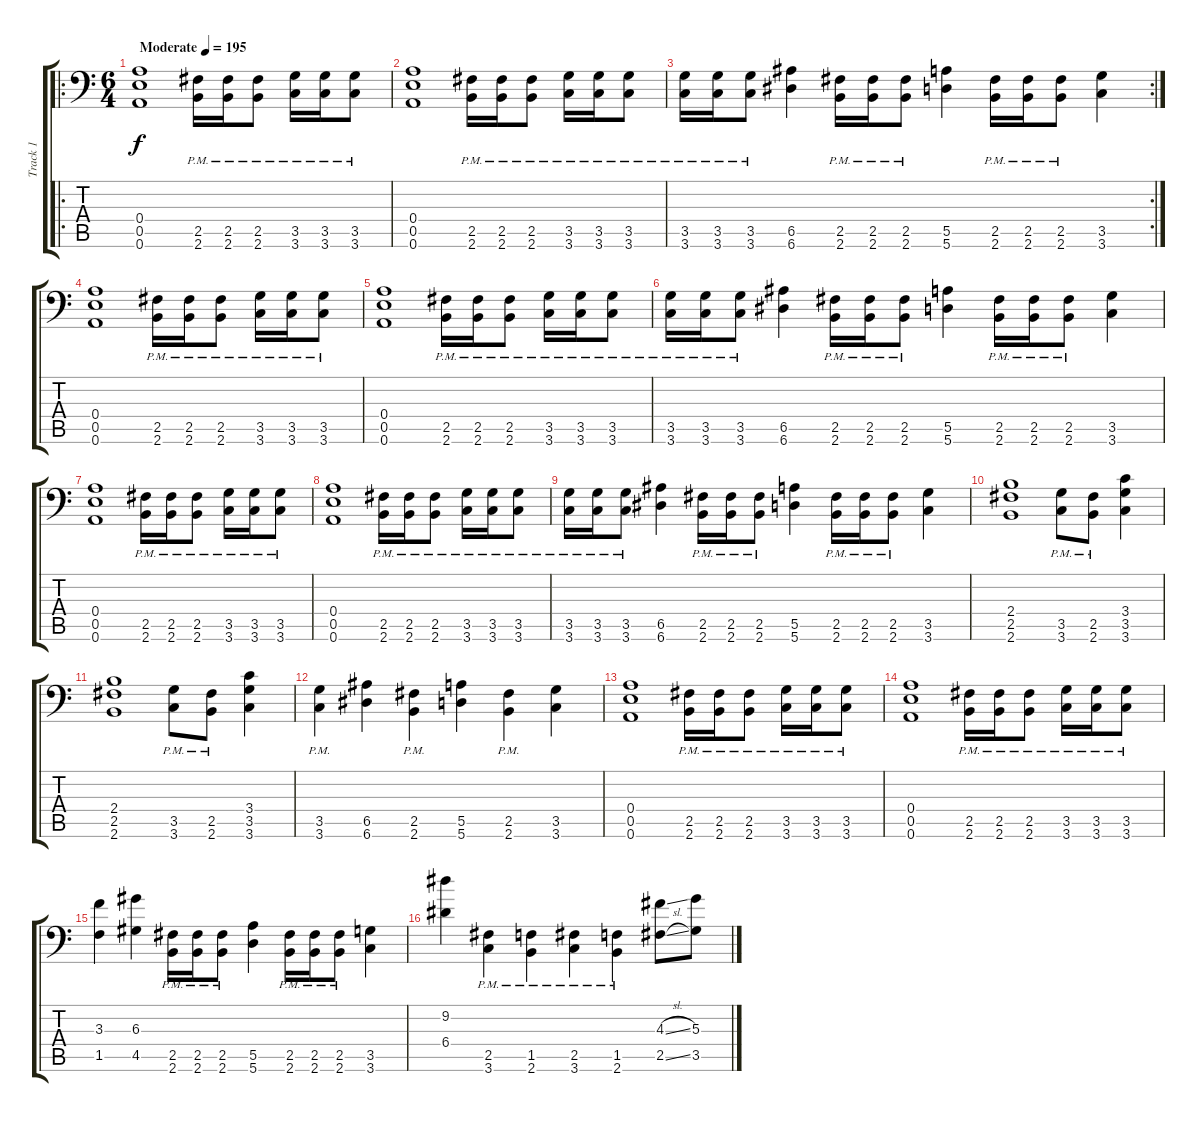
\track ("Track 1" "Track 1") {instrument overdrivenguitar}
\staff {score tabs}
\tuning (B3 Gb3 D3 A2 E2 A1) {hide}
\ro
\ts (6 4)
\tempo (195 "Moderate")
\clef f4
\ks c
(0.4 0.5 0.6).1{dy f instrument overdrivenguitar} (2.5{pm} 2.6{pm}).16 (2.5{pm} 2.6{pm}).16 (2.5{pm} 2.6{pm}).8 (3.5{pm} 3.6{pm}).16 (3.5{pm} 3.6{pm}).16 (3.5{pm} 3.6{pm}).8 |
(0.4 0.5 0.6).1 (2.5{pm} 2.6{pm}).16 (2.5{pm} 2.6{pm}).16 (2.5{pm} 2.6{pm}).8 (3.5{pm} 3.6{pm}).16 (3.5{pm} 3.6{pm}).16 (3.5{pm} 3.6{pm}).8 |
\rc 2
(3.5{pm} 3.6{pm}).16 (3.5{pm} 3.6{pm}).16 (3.5{pm} 3.6{pm}).8 (6.5 6.6).4 (2.5{pm} 2.6{pm}).16 (2.5{pm} 2.6{pm}).16 (2.5{pm} 2.6{pm}).8 (5.5 5.6).4 (2.5{pm} 2.6{pm}).16 (2.5{pm} 2.6{pm}).16 (2.5{pm} 2.6{pm}).8 (3.5 3.6).4 |
(0.4 0.5 0.6).1 (2.5{pm} 2.6{pm}).16 (2.5{pm} 2.6{pm}).16 (2.5{pm} 2.6{pm}).8 (3.5{pm} 3.6{pm}).16 (3.5{pm} 3.6{pm}).16 (3.5{pm} 3.6{pm}).8 |
(0.4 0.5 0.6).1 (2.5{pm} 2.6{pm}).16 (2.5{pm} 2.6{pm}).16 (2.5{pm} 2.6{pm}).8 (3.5{pm} 3.6{pm}).16 (3.5{pm} 3.6{pm}).16 (3.5{pm} 3.6{pm}).8 |
(3.5{pm} 3.6{pm}).16 (3.5{pm} 3.6{pm}).16 (3.5{pm} 3.6{pm}).8 (6.5 6.6).4 (2.5{pm} 2.6{pm}).16 (2.5{pm} 2.6{pm}).16 (2.5{pm} 2.6{pm}).8 (5.5 5.6).4 (2.5{pm} 2.6{pm}).16 (2.5{pm} 2.6{pm}).16 (2.5{pm} 2.6{pm}).8 (3.5 3.6).4 |
(0.4 0.5 0.6).1 (2.5{pm} 2.6{pm}).16 (2.5{pm} 2.6{pm}).16 (2.5{pm} 2.6{pm}).8 (3.5{pm} 3.6{pm}).16 (3.5{pm} 3.6{pm}).16 (3.5{pm} 3.6{pm}).8 |
(0.4 0.5 0.6).1 (2.5{pm} 2.6{pm}).16 (2.5{pm} 2.6{pm}).16 (2.5{pm} 2.6{pm}).8 (3.5{pm} 3.6{pm}).16 (3.5{pm} 3.6{pm}).16 (3.5{pm} 3.6{pm}).8 |
(3.5{pm} 3.6{pm}).16 (3.5{pm} 3.6{pm}).16 (3.5{pm} 3.6{pm}).8 (6.5 6.6).4 (2.5{pm} 2.6{pm}).16 (2.5{pm} 2.6{pm}).16 (2.5{pm} 2.6{pm}).8 (5.5 5.6).4 (2.5{pm} 2.6{pm}).16 (2.5{pm} 2.6{pm}).16 (2.5{pm} 2.6{pm}).8 (3.5 3.6).4 |
(2.4 2.5 2.6).1 (3.5{pm} 3.6{pm}).8 (2.5{pm} 2.6{pm}).8 (3.4 3.5 3.6).4 |
(2.4 2.5 2.6).1 (3.5{pm} 3.6{pm}).8 (2.5{pm} 2.6{pm}).8 (3.4 3.5 3.6).4 |
(3.5{pm} 3.6{pm}).4 (6.5 6.6).4 (2.5{pm} 2.6{pm}).4 (5.5 5.6).4 (2.5{pm} 2.6{pm}).4 (3.5 3.6).4 |
(0.4 0.5 0.6).1 (2.5{pm} 2.6{pm}).16 (2.5{pm} 2.6{pm}).16 (2.5{pm} 2.6{pm}).8 (3.5{pm} 3.6{pm}).16 (3.5{pm} 3.6{pm}).16 (3.5{pm} 3.6{pm}).8 |
(0.4 0.5 0.6).1 (2.5{pm} 2.6{pm}).16 (2.5{pm} 2.6{pm}).16 (2.5{pm} 2.6{pm}).8 (3.5{pm} 3.6{pm}).16 (3.5{pm} 3.6{pm}).16 (3.5{pm} 3.6{pm}).8 |
(3.3 1.5).4 (6.3 4.5).4 (2.5{pm} 2.6{pm}).16 (2.5{pm} 2.6{pm}).16 (2.5{pm} 2.6{pm}).8 (5.5 5.6).4 (2.5{pm} 2.6{pm}).16 (2.5{pm} 2.6{pm}).16 (2.5{pm} 2.6{pm}).8 (3.5 3.6).4 |
(9.2 6.4).4 (2.5{pm} 3.6{pm}).4 (1.5{pm} 2.6{pm}).4 (2.5{pm} 3.6{pm}).4 (1.5{pm} 2.6{pm}).4 (4.3{sl} 2.5{sl}).8 (5.3{sl} 3.5{sl}).8
